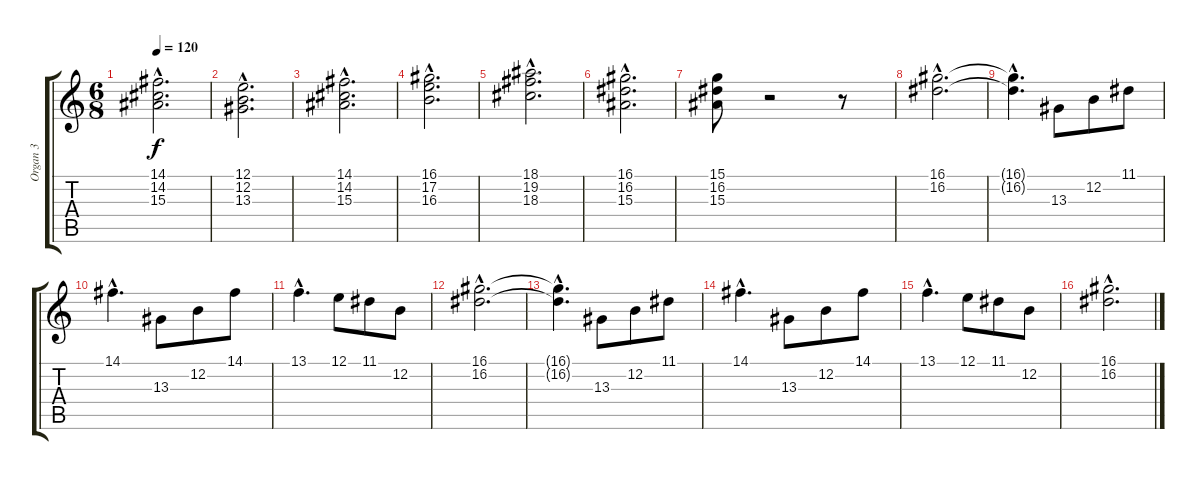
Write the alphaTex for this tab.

\track ("Organ 3" "Organ 3") {instrument churchorgan}
\staff {score tabs}
\tuning (E4 B3 G3 D3 A2 E2) {hide}
\ts (6 8)
\tempo 120
\clef g2
\ks c
(14.1{hac} 14.2{hac} 15.3{hac}).2{d dy f} |
(12.1{hac} 12.2{hac} 13.3{hac}).2{d} |
(14.1{hac} 14.2{hac} 15.3{hac}).2{d} |
(16.1{hac} 17.2{hac} 16.3{hac}).2{d} |
(18.1{hac} 19.2{hac} 18.3{hac}).2{d} |
(16.1{hac} 16.2{hac} 15.3{hac}).2{d} |
(15.1 16.2 15.3).8 r.2 r.8 |
(16.1{hac} 16.2{hac}).2{d} |
(16.1{hac t} 16.2{hac t}).4{d} 13.3.8 12.2.8 11.1.8 |
14.1{hac}.4{d} 13.3.8 12.2.8 14.1.8 |
13.1{hac}.4{d} 12.1.8 11.1.8 12.2.8 |
(16.1{hac} 16.2{hac}).2{d} |
(16.1{hac t} 16.2{hac t}).4{d} 13.3.8 12.2.8 11.1.8 |
14.1{hac}.4{d} 13.3.8 12.2.8 14.1.8 |
13.1{hac}.4{d} 12.1.8 11.1.8 12.2.8 |
(16.1{hac} 16.2{hac}).2{d}
